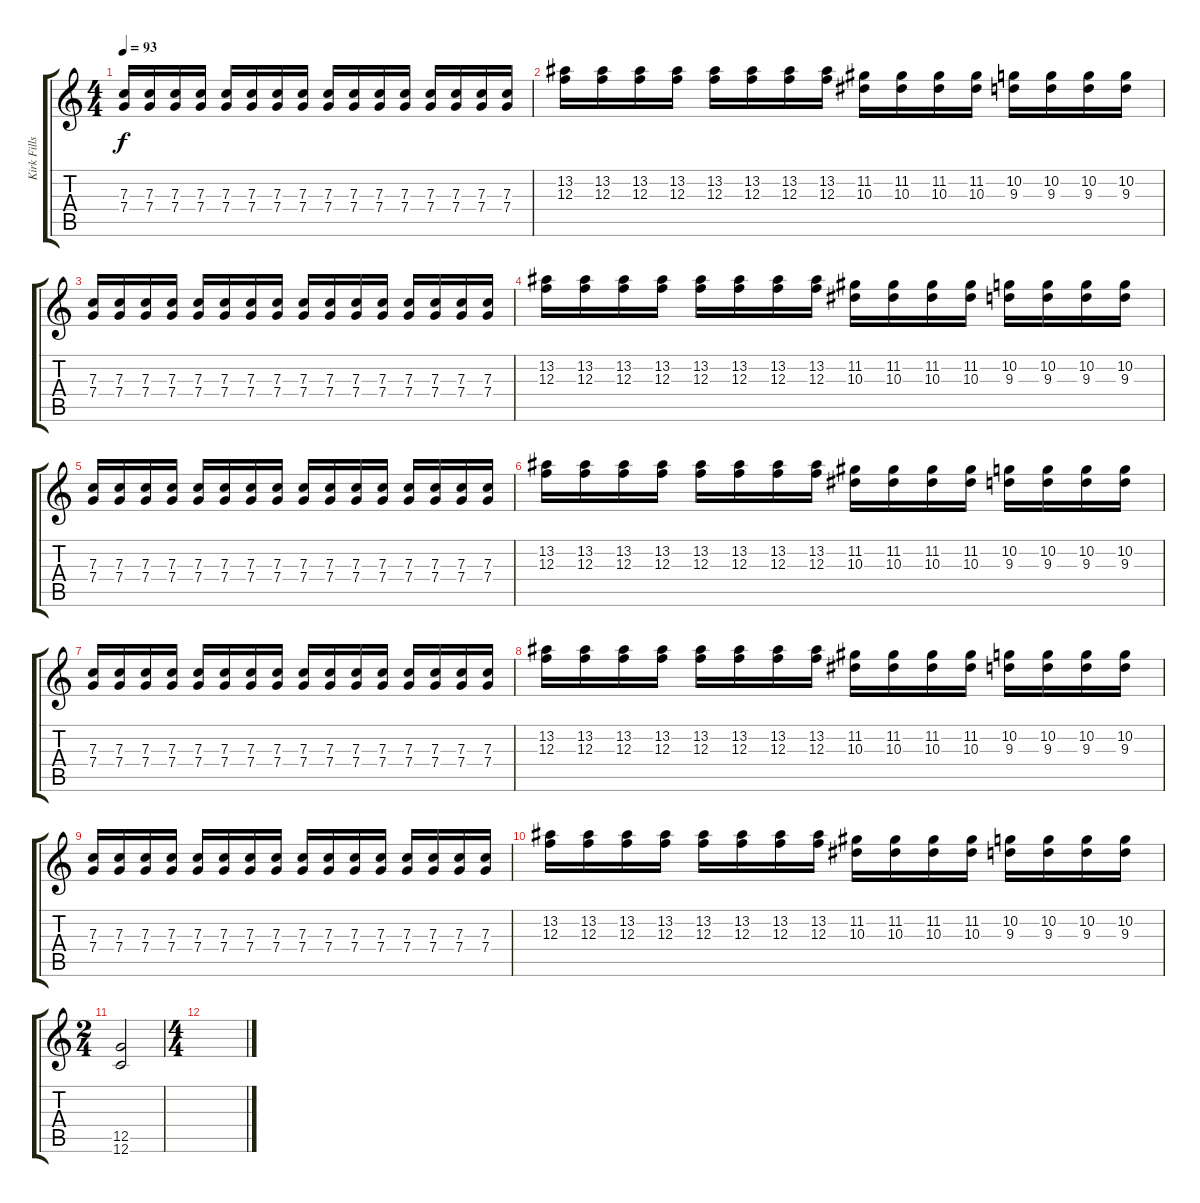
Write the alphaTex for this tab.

\track ("Kirk Fills" "Kirk Fills") {instrument overdrivenguitar}
\staff {score tabs}
\tuning (D4 A3 F3 C3 G2 C2) {hide}
\ts (4 4)
\tempo 93
\clef g2
\ks c
(7.3 7.4).16{dy f} (7.3 7.4).16 (7.3 7.4).16 (7.3 7.4).16 (7.3 7.4).16 (7.3 7.4).16 (7.3 7.4).16 (7.3 7.4).16 (7.3 7.4).16 (7.3 7.4).16 (7.3 7.4).16 (7.3 7.4).16 (7.3 7.4).16 (7.3 7.4).16 (7.3 7.4).16 (7.3 7.4).16 |
(13.2 12.3).16 (13.2 12.3).16 (13.2 12.3).16 (13.2 12.3).16 (13.2 12.3).16 (13.2 12.3).16 (13.2 12.3).16 (13.2 12.3).16 (11.2 10.3).16 (11.2 10.3).16 (11.2 10.3).16 (11.2 10.3).16 (10.2 9.3).16 (10.2 9.3).16 (10.2 9.3).16 (10.2 9.3).16 |
(7.3 7.4).16 (7.3 7.4).16 (7.3 7.4).16 (7.3 7.4).16 (7.3 7.4).16 (7.3 7.4).16 (7.3 7.4).16 (7.3 7.4).16 (7.3 7.4).16 (7.3 7.4).16 (7.3 7.4).16 (7.3 7.4).16 (7.3 7.4).16 (7.3 7.4).16 (7.3 7.4).16 (7.3 7.4).16 |
(13.2 12.3).16 (13.2 12.3).16 (13.2 12.3).16 (13.2 12.3).16 (13.2 12.3).16 (13.2 12.3).16 (13.2 12.3).16 (13.2 12.3).16 (11.2 10.3).16 (11.2 10.3).16 (11.2 10.3).16 (11.2 10.3).16 (10.2 9.3).16 (10.2 9.3).16 (10.2 9.3).16 (10.2 9.3).16 |
(7.3 7.4).16 (7.3 7.4).16 (7.3 7.4).16 (7.3 7.4).16 (7.3 7.4).16 (7.3 7.4).16 (7.3 7.4).16 (7.3 7.4).16 (7.3 7.4).16 (7.3 7.4).16 (7.3 7.4).16 (7.3 7.4).16 (7.3 7.4).16 (7.3 7.4).16 (7.3 7.4).16 (7.3 7.4).16 |
(13.2 12.3).16 (13.2 12.3).16 (13.2 12.3).16 (13.2 12.3).16 (13.2 12.3).16 (13.2 12.3).16 (13.2 12.3).16 (13.2 12.3).16 (11.2 10.3).16 (11.2 10.3).16 (11.2 10.3).16 (11.2 10.3).16 (10.2 9.3).16 (10.2 9.3).16 (10.2 9.3).16 (10.2 9.3).16 |
(7.3 7.4).16 (7.3 7.4).16 (7.3 7.4).16 (7.3 7.4).16 (7.3 7.4).16 (7.3 7.4).16 (7.3 7.4).16 (7.3 7.4).16 (7.3 7.4).16 (7.3 7.4).16 (7.3 7.4).16 (7.3 7.4).16 (7.3 7.4).16 (7.3 7.4).16 (7.3 7.4).16 (7.3 7.4).16 |
(13.2 12.3).16 (13.2 12.3).16 (13.2 12.3).16 (13.2 12.3).16 (13.2 12.3).16 (13.2 12.3).16 (13.2 12.3).16 (13.2 12.3).16 (11.2 10.3).16 (11.2 10.3).16 (11.2 10.3).16 (11.2 10.3).16 (10.2 9.3).16 (10.2 9.3).16 (10.2 9.3).16 (10.2 9.3).16 |
(7.3 7.4).16 (7.3 7.4).16 (7.3 7.4).16 (7.3 7.4).16 (7.3 7.4).16 (7.3 7.4).16 (7.3 7.4).16 (7.3 7.4).16 (7.3 7.4).16 (7.3 7.4).16 (7.3 7.4).16 (7.3 7.4).16 (7.3 7.4).16 (7.3 7.4).16 (7.3 7.4).16 (7.3 7.4).16 |
(13.2 12.3).16 (13.2 12.3).16 (13.2 12.3).16 (13.2 12.3).16 (13.2 12.3).16 (13.2 12.3).16 (13.2 12.3).16 (13.2 12.3).16 (11.2 10.3).16 (11.2 10.3).16 (11.2 10.3).16 (11.2 10.3).16 (10.2 9.3).16 (10.2 9.3).16 (10.2 9.3).16 (10.2 9.3).16 |
\ts (2 4)
(12.5 12.6).2 |
\ts (4 4)
